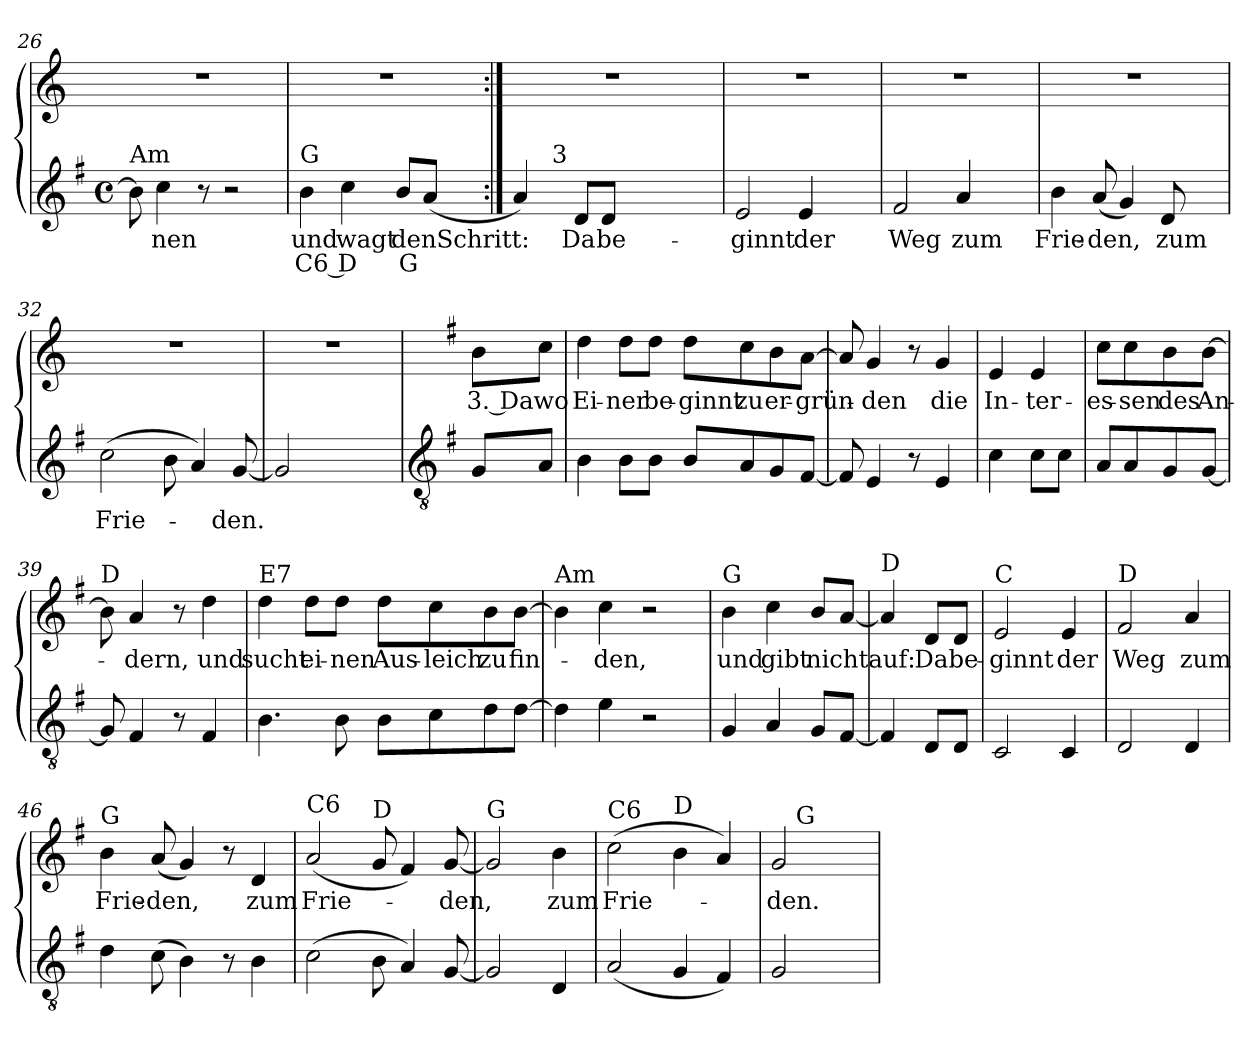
**kern	**text	**text	**kern	**text
*part2	*part2	*part2	*part1	*part1
*staff2	*staff2	*staff2	*staff1	*staff1
*clefG2	*	*	*clefG2	*
*k[f#]	*	*	*k[]	*
*G:	*	*	*C:	*
*M4/4	*	*	*	*
*met(c)	*	*	*	*
=26	=26	=26	=26	=26
!LO:TX:a:t=Am	!	!	!	!
8b\]	.	.	1r	.
!	!LO:LY:b	!	!	!
4cc\	-nen	.	.	.
8r	.	.	.	.
2r	.	.	.	.
=27	=27	=27	=27	=27
!LO:TX:a:t=G	!	!	!	!
!	!LO:LY:b	!LO:LY:b	!	!
4b\	und	C6 D	1r	.
!	!LO:LY:b	!	!	!
4cc\	wagt	.	.	.
!	!LO:LY:b	!LO:LY:b	!	!
8b/L	denSchritt:	G	.	.
(<8a/J	.	.	.	.
4ryy	.	.	.	.
!!LO:LB:g=z
=28:|!	=28:|!	=28:|!	=28:|!	=28:|!
*^	*	*	*	*
4a/)	8ryy	.	.	1r	.
.	32ryy	.	.	.	.
!	!LO:TX:a:t=3	!	!	!	!
.	2ryy	.	.	.	.
!	!	!LO:LY:b	!	!	!
8d/L	.	Da	.	.	.
!	!	!LO:LY:b	!	!	!
8d/J	.	be-	.	.	.
2ryy	.	.	.	.	.
.	4ryy	.	.	.	.
.	16.ryy	.	.	.	.
=29	=29	=29	=29	=29	=29
!	!	!LO:LY:b	!	!	!
*v	*v	*	*	*	*
2e/	-ginnt	.	1r	.
!	!LO:LY:b	!	!	!
4e/	der	.	.	.
4ryy	.	.	.	.
=30	=30	=30	=30	=30
!	!LO:LY:b	!	!	!
2f#/	Weg	.	1r	.
!	!LO:LY:b	!	!	!
4a/	zum	.	.	.
4ryy	.	.	.	.
=31	=31	=31	=31	=31
!	!LO:LY:b	!	!	!
4b\	Frie-	.	1r	.
!	!LO:LY:b	!	!	!
(<8a/	-den,	.	.	.
4g/)	.	.	.	.
!	!LO:LY:b	!	!	!
8d/	zum	.	.	.
4ryy	.	.	.	.
=32	=32	=32	=32	=32
!	!LO:LY:b	!	!	!
(>2cc\	Frie-	.	1r	.
8b\	.	.	.	.
4a/)	.	.	.	.
!	!LO:LY:b	!	!	!
[<8g/	-den.	.	.	.
=33	=33	=33	=33	=33
2g/]	.	.	1r	.
2ryy	.	.	.	.
!!LO:PB:g=z
=34	=34	=34	=34	=34
*clefGv2	*	*	*	*
*	*	*	*k[f#]	*
*	*	*	*G:	*
!	!	!	!	!LO:LY:b:rj
8G/L	.	.	8b\L	3. Da
!	!	!	!	!LO:LY:b
8A/J	.	.	8cc\J	wo
=35	=35	=35	=35	=35
!	!	!	!	!LO:LY:b
4B\	.	.	4dd\	Ei-
!	!	!	!	!LO:LY:b
8B\L	.	.	8dd\L	-ner
!	!	!	!	!LO:LY:b
8B\J	.	.	8dd\J	be-
!	!	!	!	!LO:LY:b
8B/L	.	.	8dd\L	-ginnt
!	!	!	!	!LO:LY:b
8A/	.	.	8cc\	zu
!	!	!	!	!LO:LY:b
8G/	.	.	8b\	er-
!	!	!	!	!LO:LY:b
[<8F#/J	.	.	[>8a\J	-grün-
=36	=36	=36	=36	=36
8F#/]	.	.	8a/]	.
!	!	!	!	!LO:LY:b
4E/	.	.	4g/	-den
8r	.	.	8r	.
!	!	!	!	!LO:LY:b
4E/	.	.	4g/	die
=37	=37	=37	=37	=37
!	!	!	!	!LO:LY:b
4c\	.	.	4e/	In-
!	!	!	!	!LO:LY:b
8c\L	.	.	4e/	-ter-
8c\J	.	.	.	.
!!LO:LB:g=z
=38	=38	=38	=38	=38
!	!	!	!	!LO:LY:b
8A/L	.	.	8cc\L	-es-
!	!	!	!	!LO:LY:b
8A/	.	.	8cc\	-sen
!	!	!	!	!LO:LY:b
8G/	.	.	8b\	des
!	!	!	!	!LO:LY:b
[<8G/J	.	.	[>8b\J	An-
=39	=39	=39	=39	=39
!	!	!	!LO:TX:a:t=D	!
8G/]	.	.	8b\]	.
!	!	!	!	!LO:LY:b
4F#/	.	.	4a/	-dern,
8r	.	.	8r	.
!	!	!	!	!LO:LY:b
4F#/	.	.	4dd\	und
=40	=40	=40	=40	=40
!	!	!	!LO:TX:a:t=E7	!
!	!	!	!	!LO:LY:b
4.B\	.	.	4dd\	sucht
!	!	!	!	!LO:LY:b
.	.	.	8dd\L	ei-
!	!	!	!	!LO:LY:b
8B\	.	.	8dd\J	-nen
!	!	!	!	!LO:LY:b
8B\L	.	.	8dd\L	Aus-
!	!	!	!	!LO:LY:b
8c\	.	.	8cc\	-leich
!	!	!	!	!LO:LY:b
8d\	.	.	8b\	zu
!	!	!	!	!LO:LY:b
[<8d\J	.	.	[<8b\J	fin-
!!LO:LB:g=z
=41	=41	=41	=41	=41
!	!	!	!LO:TX:a:t=Am	!
4d\]	.	.	4b\]	.
!	!	!	!	!LO:LY:b
4e\	.	.	4cc\	-den,
2r	.	.	2r	.
=42	=42	=42	=42	=42
!	!	!	!LO:TX:a:t=G	!
!	!	!	!	!LO:LY:b
4G/	.	.	4b\	und
!	!	!	!	!LO:LY:b
4A/	.	.	4cc\	gibt
!	!	!	!	!LO:LY:b
8G/L	.	.	8b/L	nichtauf:
[<8F#/J	.	.	[<8a/J	.
=43	=43	=43	=43	=43
!	!	!	!LO:TX:a:t=D	!
4F#/]	.	.	4a/]	.
!	!	!	!	!LO:LY:b
8D/L	.	.	8d/L	Da
!	!	!	!	!LO:LY:b
8D/J	.	.	8d/J	be-
=44	=44	=44	=44	=44
!	!	!	!LO:TX:a:t=C	!
!	!	!	!	!LO:LY:b
2C/	.	.	2e/	-ginnt
!	!	!	!	!LO:LY:b
4C/	.	.	4e/	der
=45	=45	=45	=45	=45
!	!	!	!LO:TX:a:t=D	!
!	!	!	!	!LO:LY:b
2D/	.	.	2f#/	Weg
!	!	!	!	!LO:LY:b
4D/	.	.	4a/	zum
!!LO:LB:g=z
=46	=46	=46	=46	=46
!	!	!	!LO:TX:a:t=G	!
!	!	!	!	!LO:LY:b
4d\	.	.	4b\	Frie-
!	!	!	!	!LO:LY:b
(>8c\	.	.	(<8a/	-den,
4B\)	.	.	4g/)	.
8r	.	.	8r	.
!	!	!	!	!LO:LY:b
4B\	.	.	4d/	zum
=47	=47	=47	=47	=47
!	!	!	!LO:TX:a:t=C6	!
!	!	!	!	!LO:LY:b
(>2c\	.	.	(<2a/	Frie-
!	!	!	!LO:TX:a:t=D	!
8B\	.	.	8g/	.
4A/)	.	.	4f#/)	.
!	!	!	!	!LO:LY:b
[<8G/	.	.	[<8g/	-den,
=48	=48	=48	=48	=48
!	!	!	!LO:TX:a:t=G	!
2G/]	.	.	2g/]	.
!	!	!	!	!LO:LY:b
4D/	.	.	4b\	zum
=49	=49	=49	=49	=49
!	!	!	!LO:TX:a:t=C6	!
!	!	!	!	!LO:LY:b
(<2A/	.	.	(>2cc\	Frie-
!	!	!	!LO:TX:a:t=D	!
4G/	.	.	4b\	.
4F#/)	.	.	4a/)	.
=50	=50	=50	=50	=50
!	!	!	!	!LO:LY:b
*	*	*	*^	*
2G/	.	.	2g/	16.ryy	-den.
!	!	!	!	!LO:TX:a:t=G	!
.	.	.	.	4ryy	.
.	.	.	.	8ryy	.
.	.	.	.	32ryy	.
*	*	*	*v	*v	*
=	=	=	=	=
*-	*-	*-	*-	*-
